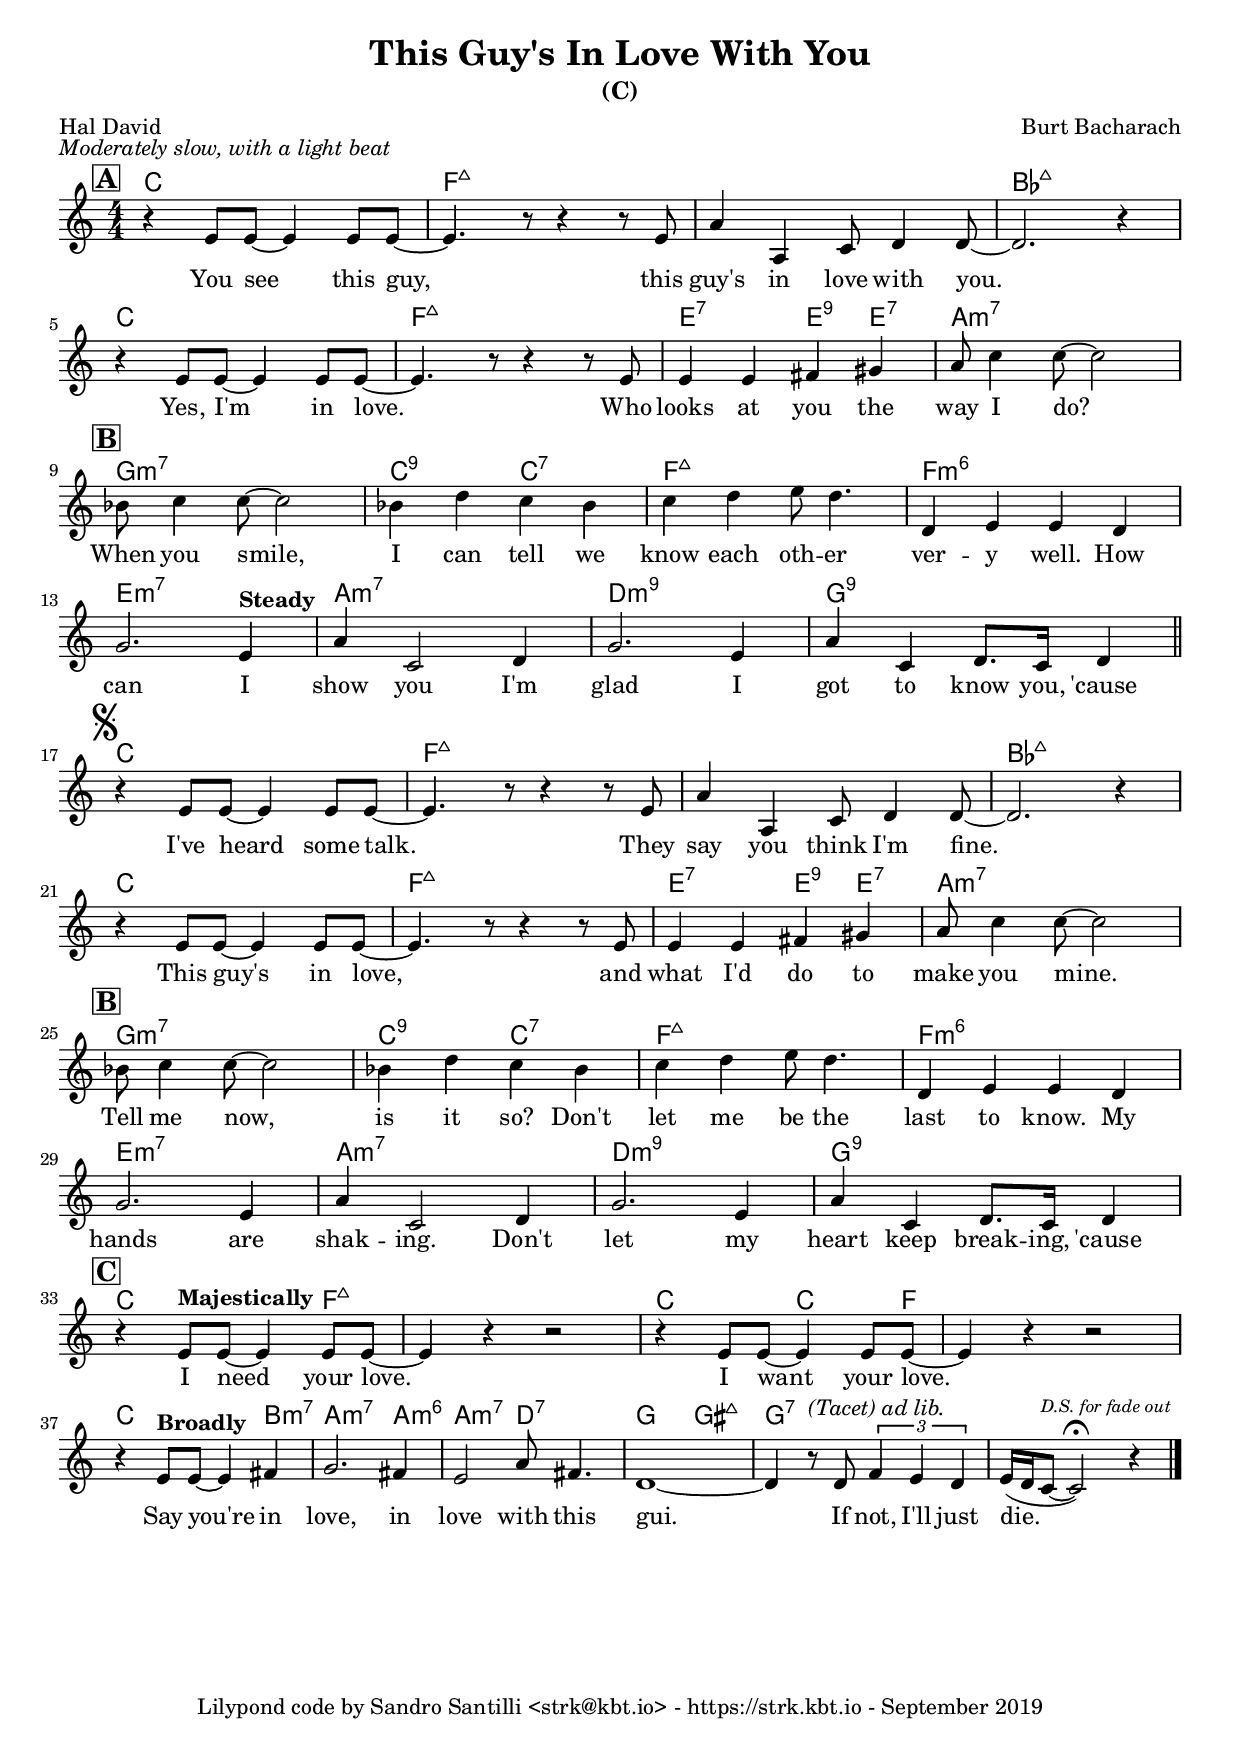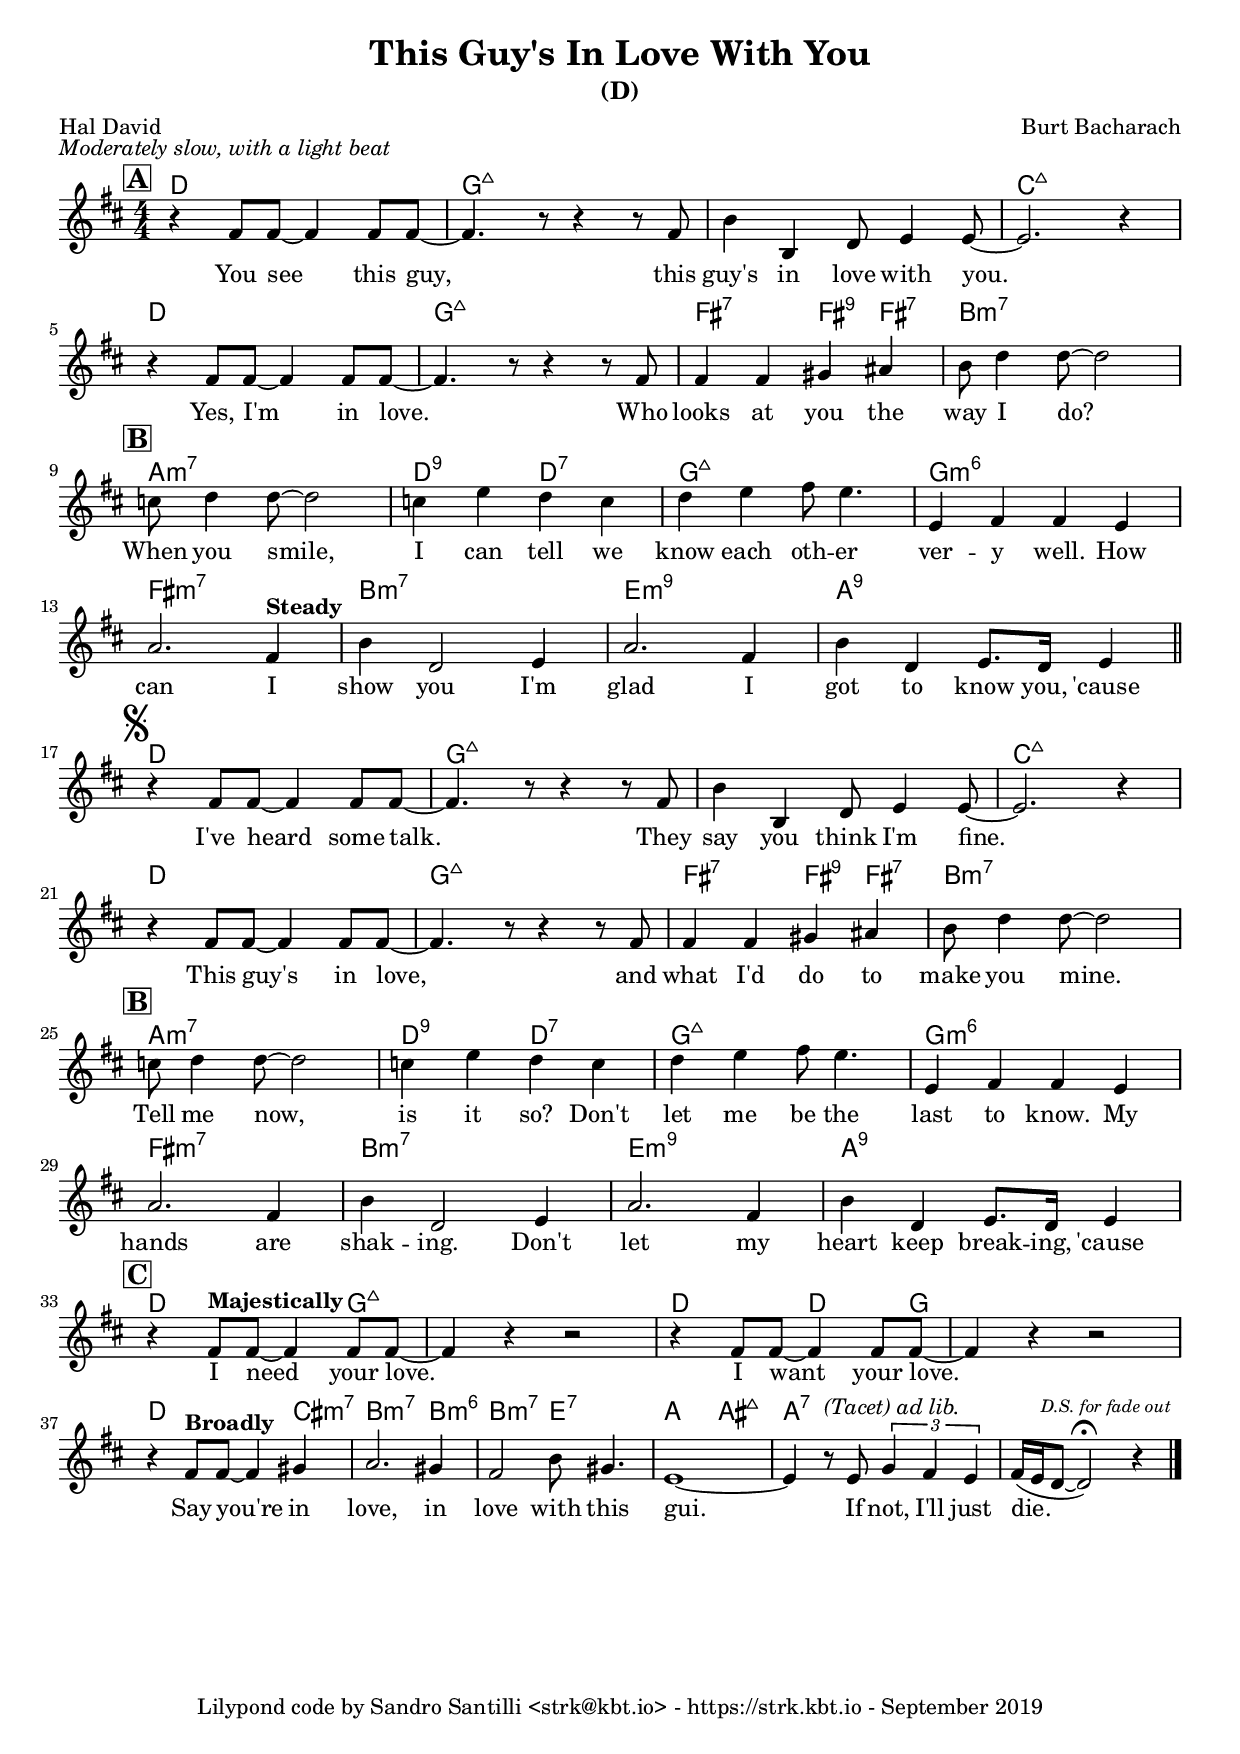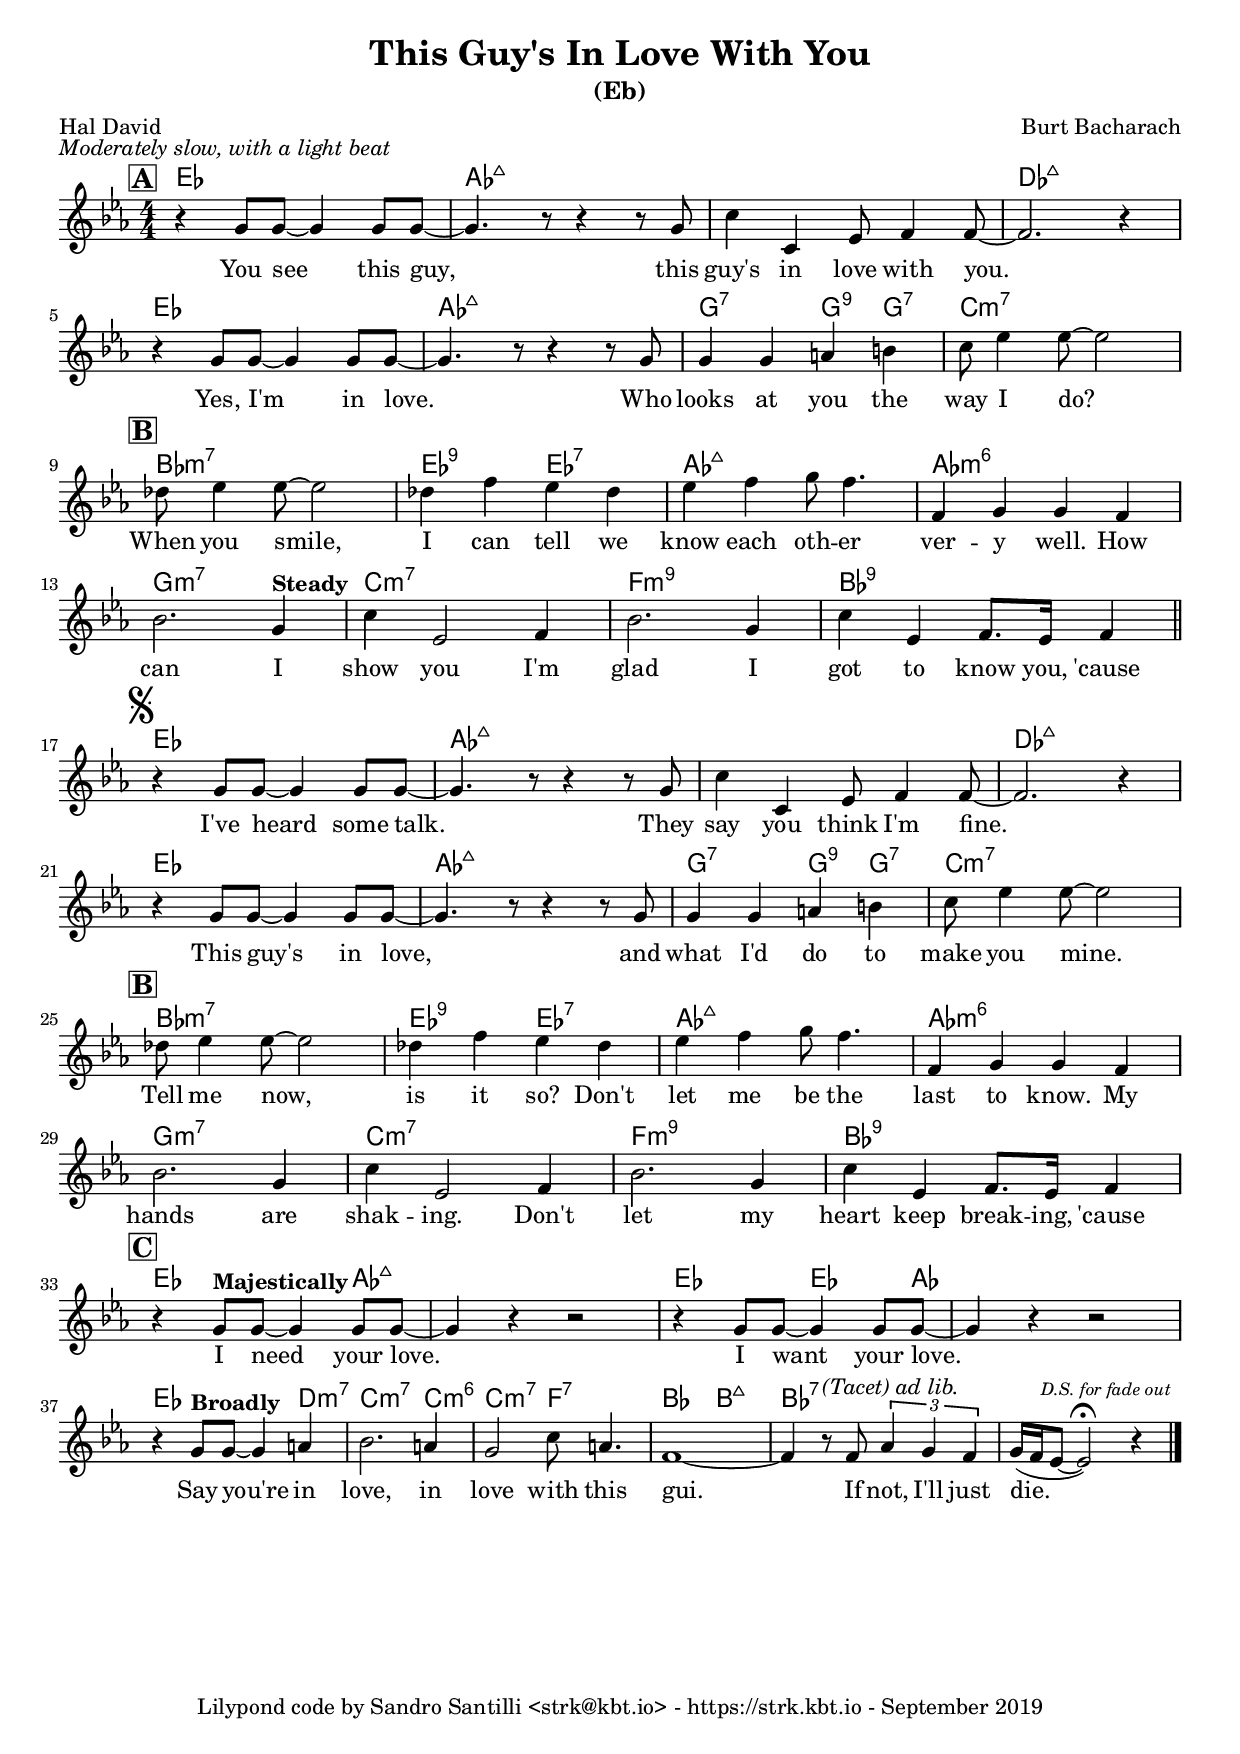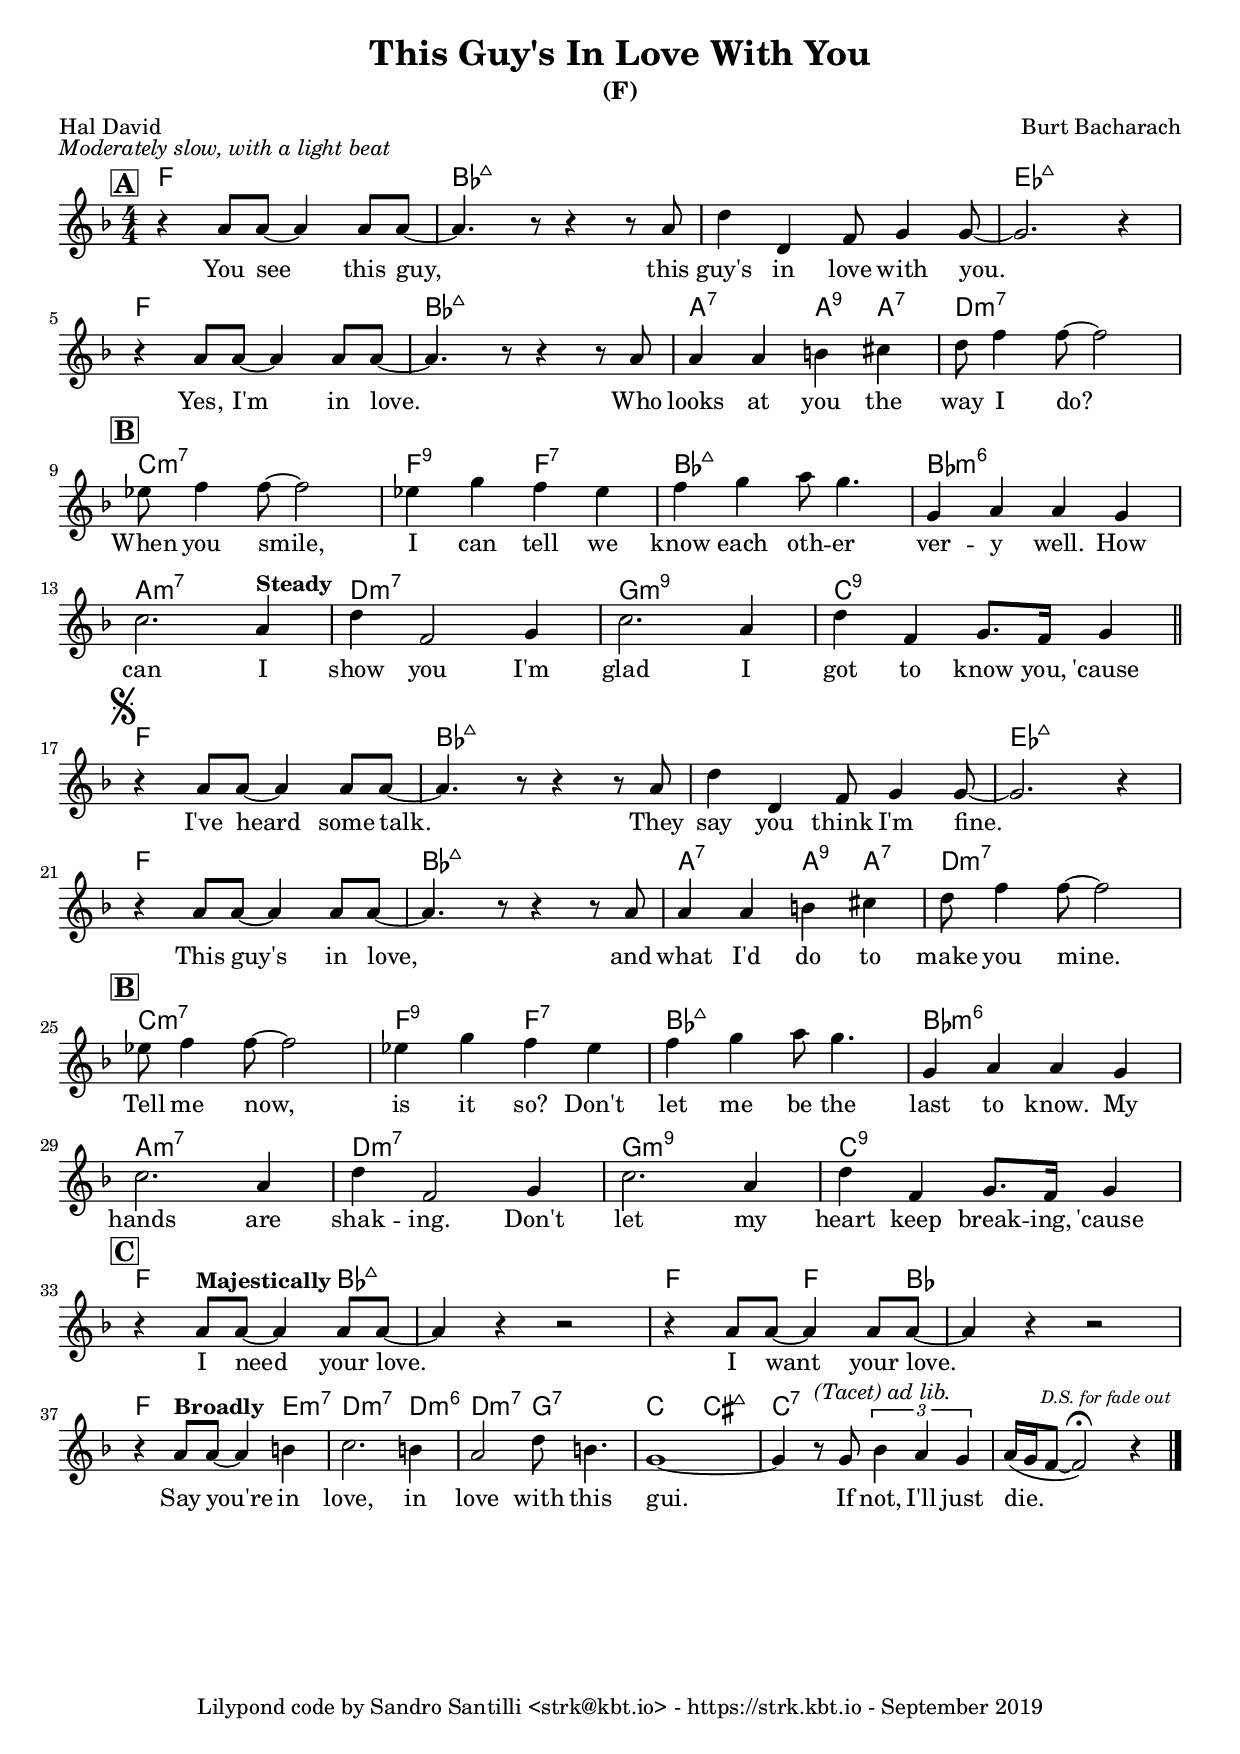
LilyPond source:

\version "2.10.33"

\header {
  %subtitle = ""
  title = "This Guy's In Love With You"
  poet = "Hal David"
  composer = "Burt Bacharach"
  %meter = "94 BPM"
  piece = \markup { \italic "Moderately slow, with a light beat" }
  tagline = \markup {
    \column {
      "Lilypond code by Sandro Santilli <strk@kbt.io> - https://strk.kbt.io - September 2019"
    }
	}
}

\paper { indent = 0\cm }

% modify add9 and sus7
% Exception music is chords with markups
chExceptionMusic = {
  <c e g d'>1-\markup { \super "add9" }
  <c f g bes>1-\markup { \super "sus7" }
}

% Convert music to list and prepend to existing exceptions.
chExceptions = #( append
  ( sequential-music-to-chord-exceptions chExceptionMusic #t)
  ignatzekExceptions)

#(set-global-staff-size 19)

words_refrain = \lyricmode {
}

words_verse_first = \lyricmode {
}

words_verse_second = \lyricmode {
}

words_verse_third = \lyricmode {
}

words_chorus = \lyricmode {
}

words_line_one = \lyricmode {

You see this guy, this guy's in love with you.

Yes, I'm in love. Who looks at you the way I do?

When you smile, I can tell we
  know each oth -- er ver -- y well.  How

can I show you I'm glad I

got to know you, 'cause
  I've heard some talk. They

say you think I'm fine. This guy's in love,

and what I'd do to make you mine.

Tell me now, is it so? Don't let me be the

last to know. My hands are shak -- ing. Don't

let my heart keep break -- ing, 'cause
  I need your love.

I want your love.

Say you're in love, in love with this

gui. If not, I'll just die.


}

words_line_two = \lyricmode {
}

melody_a = \relative c' {
}

melody = \relative c'' {

  \numericTimeSignature
  \key ees \major % or c \minor ?
  \time 4/4

  \mark #1

  r4 g8 g~ g4 g8 g~ | g4. r8 r4 r8 g8 | c4 c, ees8 f4 f8~ | f2. r4 |

  \break


  r4 g8 g~ g4 g8 g~ | g4. r8 r4 r8 g8 | g4 g a b | c8 ees4ees8~ ees2 |

  \break


  \mark #2

  des8 ees4 ees8~ ees2 | des4 f ees des | ees f g8 f4. | f,4 g g f |

  \break

  \once \override TextScript.extra-offset = #'(0 . 0)
  bes2. 
    g4
    ^\markup { \bold "Steady" }
  | c ees,2 f4 | bes2. g4 | c4 ees, f8. ees16 f4 \bar "||"

  \break

  %\mark #1
  \mark \markup { \musicglyph #"scripts.segno" }
  r4 g8 g~ g4 g8 g~ | g4. r8 r4 r8 g8 | c4 c, ees8 f4 f8~ | f2. r4 |

  \break

  r4 g8 g8~ g4 g8 g~ |

  g4. r8 r4 r8 g8 | g4 g a b | c8 ees4 ees8~ ees2 |

  \break

  \mark #2

  des8 ees4 ees8~ ees2 | des4 f ees des | ees f g8 f4. |
  f,4 g g f |

  %\break

    bes2. g4 | c ees,2 f4 |

  %\break

  bes2. g4 | c ees, f8. ees16 f4 |

  \break

  \mark #3
      \once \override TextScript.extra-offset = #'(2 . 0)
    r4
      g8
      ^\markup { \bold "Majestically" }
      g~ g4 g8 g~ |

  %\break

  g4 r4 r2 | r4 g8 g~ g4 g8 g~ | g4 r4 r2 |

  \break

  r4 g8
    ^\markup { \bold "Broadly" }
    g~ g4 a | bes2. a4 | g2 c8 a4. |

  %\break

  f1~ |
    f4 r8^\markup { \italic "(Tacet) ad lib." } f8
    \tuplet 3/2 { aes4 g f } |
    g16( f ees8~ ees2\fermata) r4 \bar "|."
        \once \override Score.RehearsalMark.self-alignment-X = #RIGHT
        \mark \markup { \tiny \italic "D.S. for fade out " }
  
}

bassLine = \relative c' {
}

harmony_a = \chordmode {
}

harmony = \chordmode {
  \time 4/4

  \set chordNameExceptions = #chExceptions

  ees1 | aes:7+ | s1 |

  des:7+ | ees1 | aes:7+ |

  g2:7 g4:9 g:7 | c1:m7 | bes:m7 |

  ees2:9 ees:7 | aes1:7+ | aes:m6 |

  % Steady, cresc poco a poco
  g:m7 | c:m7 | f:m9 |

        % segno
  bes:9 | ees   | aes:7+ |

  s1 | des:7+ | ees |

  aes:7+ | g2:7 g4:9 g:7 | c1:m7 |

  bes1:m7 | ees2:9 ees:7 |aes1:7+ |

  aes1:m6 | g:m7 | c:m7 |

                     % Majestically
  f:m9 | bes:9 | ees2. aes4:7+ |

  s1 | ees2~ ees4. aes8 | s1 |

     % Broadly
  ees2.        d4:m7 | c2.:m7 c4:m6 | c2:m7 f:7 |

            % (Tacet) ad lib.   % D.S. for fade out 
  bes2 b:7+ | bes1:7            | s1             |
}

leadSheet = {
	<<
    %\new FretBoards {
    \new ChordNames {
      \harmony
    }

    \new Staff {
		  \new Voice = "vocal" { \melody } 
    }

	  \new Lyrics \lyricsto "vocal" \words_line_one

  >>
}

bassSheet = {
	<<
    \new ChordNames {
      \harmony
    }

    \new Staff {
		  \new Voice = "bass" { \bassLine } 
    }

  >>
}

% ----------- BOOKS ----

\layout {
  %\override Text #'font-size = #-2
  \override ParenthesesItem.font-size = #4
  \set Score.markFormatter = #format-mark-box-alphabet
  %\context { \Score \override LyricText #'font-size = #-2 }
}

\book {
  \bookOutputSuffix "F"
  \header { subtitle = "(F)" }
  \score {
    \transpose ees f
    \leadSheet
  }
}

\book {
  \bookOutputSuffix "Eb"
  \header { subtitle = "(Eb)" }
  \score {
    \leadSheet
  }
}

\book {
  \bookOutputSuffix "D"
  \header { subtitle = "(D)" }
  \score {
    \transpose ees d
    \leadSheet
  }
}

\book {
  \bookOutputSuffix "C"
  \header { subtitle = "(C)" }
  \score {
    \transpose ees c
    \leadSheet
  }
}

%--------- MIDI ----------------

\book {
  \bookOutputSuffix "track-Eb"
  \score {
    \unfoldRepeats
    {
      <<
        \new ChordNames {
          \set Staff.midiInstrument = "guitar harmonics"
          \harmony
        }
        \new Staff {
          %\set Staff.midiInstrument = "muted trumpet"
          \new Voice = "vocal" { \melody }
        }
        \new Staff {
          \set Staff.midiInstrument = "acoustic bass"
          \new Voice = "bass" { \bassLine }
        }
      >>
    }
    \midi {
      \context {
        \Score tempoWholesPerMinute = #(ly:make-moment 120 4)
      }
    }
  }
}
